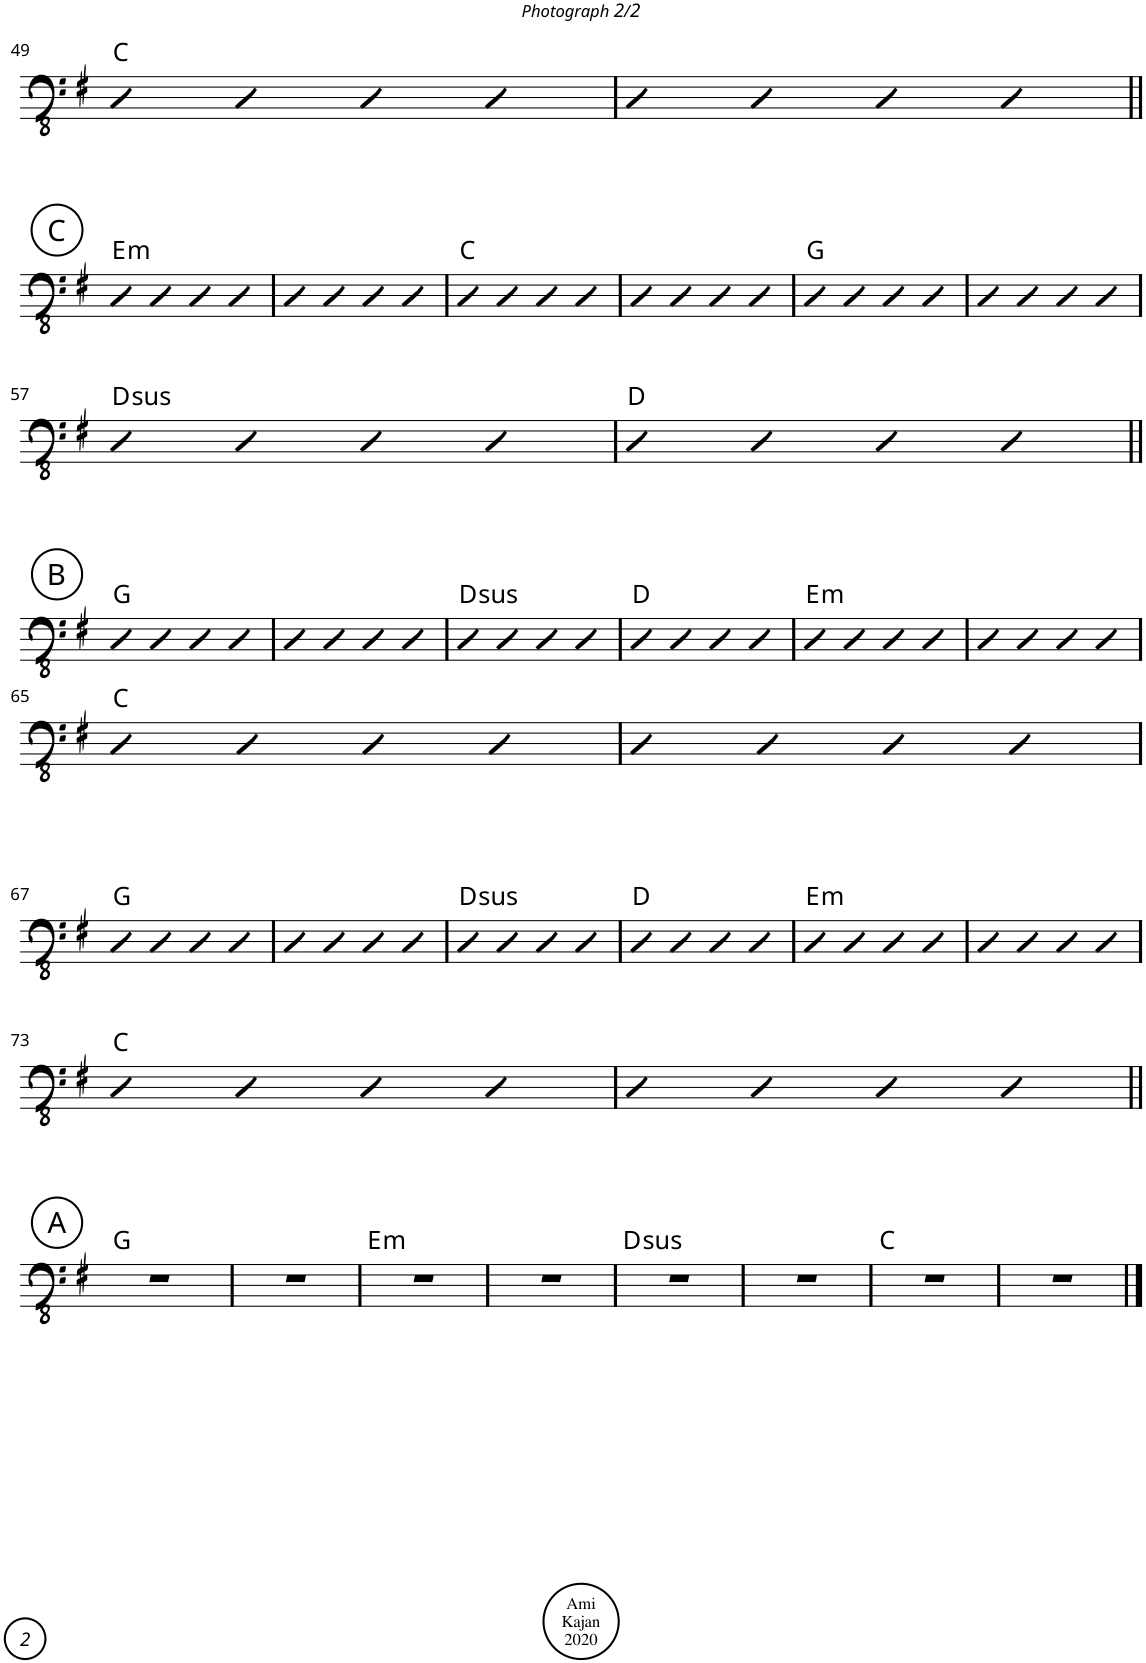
**kern	**harte
*part1	*part1
*staff1	*
*I"Acoustic Bass	*
*I'Bass	*
!!LO:PB:g=z
*clefFv4	*
*k[f#]	*
*M4/4	*
*met(c)	*
=49	=49
4FF#	C:maj
4FF#	.
4FF#	.
4FF#	.
=50	=50
4FF#	.
4FF#	.
4FF#	.
4FF#	.
!!LO:LB:g=z
!!LO:REH:place=s1:a:cj:enc=circle:fs=14:t=C
=51||	=51||
!	!LO:H:kt=m
4FF#	E:min
4FF#	.
4FF#	.
4FF#	.
=52	=52
4FF#	.
4FF#	.
4FF#	.
4FF#	.
=53	=53
4FF#	C:maj
4FF#	.
4FF#	.
4FF#	.
=54	=54
4FF#	.
4FF#	.
4FF#	.
4FF#	.
=55	=55
4FF#	G:maj
4FF#	.
4FF#	.
4FF#	.
=56	=56
4FF#	.
4FF#	.
4FF#	.
4FF#	.
!!LO:LB:g=z
=57	=57
!	!LO:H:kt=sus
4FF#	D:sus4
4FF#	.
4FF#	.
4FF#	.
=58	=58
4FF#	D:maj
4FF#	.
4FF#	.
4FF#	.
!!LO:LB:g=z
!!LO:REH:place=s1:a:cj:enc=circle:fs=14:t=B
=59||	=59||
4FF#	G:maj
4FF#	.
4FF#	.
4FF#	.
=60	=60
4FF#	.
4FF#	.
4FF#	.
4FF#	.
=61	=61
!	!LO:H:kt=sus
4FF#	D:sus4
4FF#	.
4FF#	.
4FF#	.
=62	=62
4FF#	D:maj
4FF#	.
4FF#	.
4FF#	.
=63	=63
!	!LO:H:kt=m
4FF#	E:min
4FF#	.
4FF#	.
4FF#	.
=64	=64
4FF#	.
4FF#	.
4FF#	.
4FF#	.
!!LO:LB:g=z
=65	=65
4FF#	C:maj
4FF#	.
4FF#	.
4FF#	.
=66	=66
4FF#	.
4FF#	.
4FF#	.
4FF#	.
!!LO:LB:g=z
=67	=67
4FF#	G:maj
4FF#	.
4FF#	.
4FF#	.
=68	=68
4FF#	.
4FF#	.
4FF#	.
4FF#	.
=69	=69
!	!LO:H:kt=sus
4FF#	D:sus4
4FF#	.
4FF#	.
4FF#	.
=70	=70
4FF#	D:maj
4FF#	.
4FF#	.
4FF#	.
=71	=71
!	!LO:H:kt=m
4FF#	E:min
4FF#	.
4FF#	.
4FF#	.
=72	=72
4FF#	.
4FF#	.
4FF#	.
4FF#	.
!!LO:LB:g=z
=73	=73
4FF#	C:maj
4FF#	.
4FF#	.
4FF#	.
=74	=74
4FF#	.
4FF#	.
4FF#	.
4FF#	.
!!LO:LB:g=z
!!LO:REH:place=s1:a:cj:enc=circle:fs=14:t=A
=75||	=75||
1r	G:maj
=76	=76
1r	.
=77	=77
!	!LO:H:kt=m
1r	E:min
=78	=78
1r	.
=79	=79
!	!LO:H:kt=sus
1r	D:sus4
=80	=80
1r	.
=81	=81
1r	C:maj
=82	=82
1r	.
==	==
*-	*-
